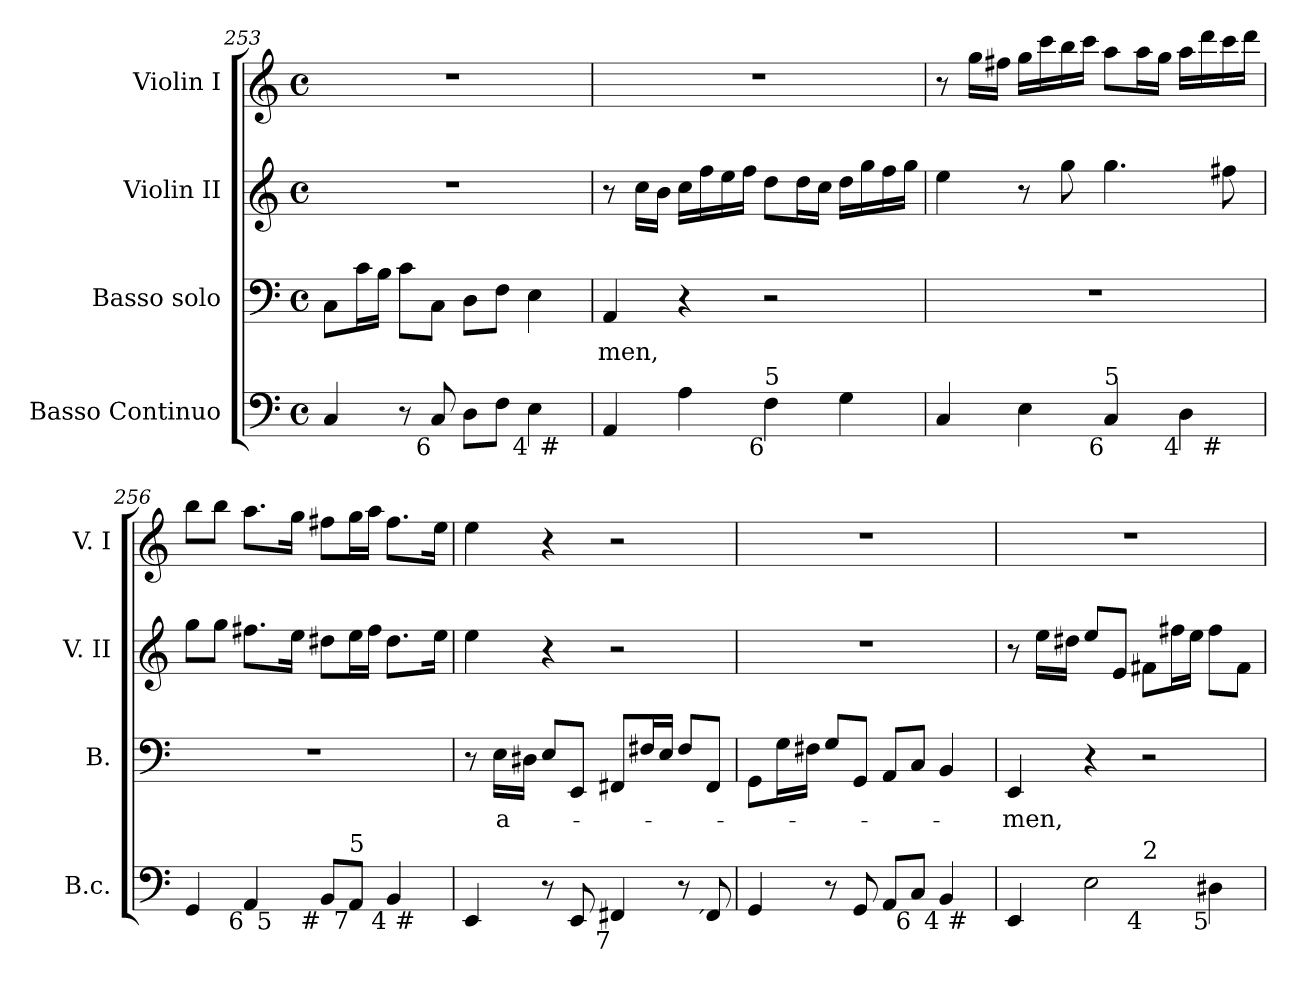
**kern	**kern	**text	**kern	**kern
*part4	*part3	*part3	*part2	*part1
*staff4	*staff3	*staff3	*staff2	*staff1
*I"Basso Continuo	*I"Basso solo	*	*I"Violin II	*I"Violin I
*I'B.c.	*I'B.	*	*I'V. II	*I'V. I
*clefF4	*clefF4	*	*clefG2	*clefG2
*k[]	*k[]	*	*k[]	*k[]
*a:	*a:	*	*a:	*a:
*M4/4	*M4/4	*	*M4/4	*M4/4
*met(c)	*met(c)	*	*met(c)	*met(c)
=253	=253	=253	=253	=253
*^	*	*	*	*
4Ci/	2..ryy	8Ci\L	.	1r	1r
.	.	16ci\L	.	.	.
.	.	16Bi\JJ	.	.	.
8r	.	8ci\L	.	.	.
!LO:TX:b:rj:t=6	!	!	!	!	!
8Ci/	.	8Ci\J	.	.	.
8Di\L	.	8Di\L	.	.	.
8Fi\J	.	8Fi\J	.	.	.
!LO:TX:b:rj:t=4	!	!	!	!	!
4Ei\	.	4Ei\	.	.	.
!	!LO:TX:b:rj:t=#	!	!	!	!
.	8ryy	.	.	.	.
*v	*v	*	*	*	*
!!LO:LB:g=z
=254	=254	=254	=254	=254
*^	*	*	*	*
!	!	!	!LO:LY:b:color=#000000	!	!
*v	*v	*	*	*	*
4AAi/	4AAi/	-men,	8r	1r
.	.	.	16cci\LL	.
.	.	.	16bi\JJ	.
4Ai\	4r	.	16cci\LL	.
.	.	.	16ffi\	.
.	.	.	16eei\	.
.	.	.	16ffi\JJ	.
!LO:TX:b:rj:t=6	!	!	!	!
!LO:TX:t=5	!	!	!	!
4Fi\	2r	.	8ddi\L	.
.	.	.	16ddi\L	.
.	.	.	16cci\JJ	.
4Gi\	.	.	16ddi\LL	.
.	.	.	16ggi\	.
.	.	.	16ffi\	.
.	.	.	16ggi\JJ	.
=255	=255	=255	=255	=255
*^	*	*	*	*
4Ci/	2..ryy	1r	.	4eei\	8r
.	.	.	.	.	16ggi\LL
.	.	.	.	.	16ff#Xi\JJ
4Ei\	.	.	.	8r	16ggi\LL
.	.	.	.	.	16ccci\
.	.	.	.	8ggi\	16bbi\
.	.	.	.	.	16ccci\JJ
!LO:TX:b:rj:t=6	!	!	!	!	!
!LO:TX:t=5	!	!	!	!	!
4Ci/	.	.	.	4.ggi\	8aai\L
.	.	.	.	.	16aai\L
.	.	.	.	.	16ggi\JJ
!LO:TX:b:rj:t=4	!	!	!	!	!
4Di\	.	.	.	.	16aai\LL
.	.	.	.	.	16dddi\
!	!LO:TX:b:rj:t=#	!	!	!	!
.	8ryy	.	.	8ff#Xi\	16ccci\
.	.	.	.	.	16dddi\JJ
=256	=256	=256	=256	=256	=256
4GGi/	4.ryy	1r	.	8ggi\L	8bbi\L
.	.	.	.	8ggi\J	8bbi\J
!LO:TX:b:rj:t=6	!	!	!	!	!
4AAi/	.	.	.	8.ff#Xi\L	8.aai\L
!	!LO:TX:b:rj:t=5	!	!	!	!
.	2ryy	.	.	.	.
.	.	.	.	16eei\Jk	16ggi\Jk
!LO:TX:b:rj:t=#	!	!	!	!	!
8BBi/L	.	.	.	8dd#Xi\L	8ff#Xi\L
!LO:TX:b:rj:t=7	!	!	!	!	!
!LO:TX:t=5	!	!	!	!	!
8AAi/J	.	.	.	16eei\L	16ggi\L
.	.	.	.	16ff#i\JJ	16aai\JJ
!LO:TX:b:rj:t=4	!	!	!	!	!
4BBi/	.	.	.	8.dd#i\L	8.ff#i\L
!	!LO:TX:b:rj:t=#	!	!	!	!
.	8ryy	.	.	.	.
.	.	.	.	16eei\Jk	16eei\Jk
*v	*v	*	*	*	*
!!LO:PB:g=z
=257	=257	=257	=257	=257
4EEi/	8r	.	4eei\	4eei\
!	!	!LO:LY:b:color=#000000	!	!
.	16Ei\LL	a-	.	.
.	16D#Xi\JJ	.	.	.
8r	8Ei/L	.	4r	4r
8EEi/	8EEi/J	.	.	.
!LO:TX:b:rj:t=7	!	!	!	!
4FF#Xi/	8FF#Xi/L	.	2r	2r
.	16F#Xi/L	.	.	.
.	16Ei/JJ	.	.	.
8r	8F#i/L	.	.	.
!LO:TX:b:rj:t=´	!	!	!	!
8FF#i/	8FF#i/J	.	.	.
=258	=258	=258	=258	=258
!LO:TX:b:rj:t=6	!	!	!	!
*^	*	*	*	*
4GGi/	2..ryy	8GGi\L	.	1r	1r
.	.	16Gi\L	.	.	.
.	.	16F#Xi\JJ	.	.	.
8r	.	8Gi/L	.	.	.
8GGi/	.	8GGi/J	.	.	.
8AAi/L	.	8AAi/L	.	.	.
!LO:TX:b:rj:t=6	!	!	!	!	!
8Ci/J	.	8Ci/J	.	.	.
!LO:TX:b:rj:t=4	!	!	!	!	!
4BBi/	.	4BBi/	.	.	.
!	!LO:TX:b:rj:t=#	!	!	!	!
.	8ryy	.	.	.	.
=259	=259	=259	=259	=259	=259
!	!	!	!LO:LY:b:color=#000000	!	!
4EEi/	2ryy	4EEi/	-men,	8r	1r
.	.	.	.	16eei\LL	.
.	.	.	.	16dd#Xi\JJ	.
2Ei\	.	4r	.	8eei/L	.
.	.	.	.	8ei/J	.
!	!LO:TX:b:rj:t=4	!	!	!	!
!	!LO:TX:t=2	!	!	!	!
.	2ryy	2r	.	8f#Xi\L	.
.	.	.	.	16ff#Xi\L	.
.	.	.	.	16eei\JJ	.
!LO:TX:b:rj:t=5	!	!	!	!	!
4D#Xi\	.	.	.	8ff#i\L	.
.	.	.	.	8f#i\J	.
*v	*v	*	*	*	*
=	=	=	=	=
*-	*-	*-	*-	*-
